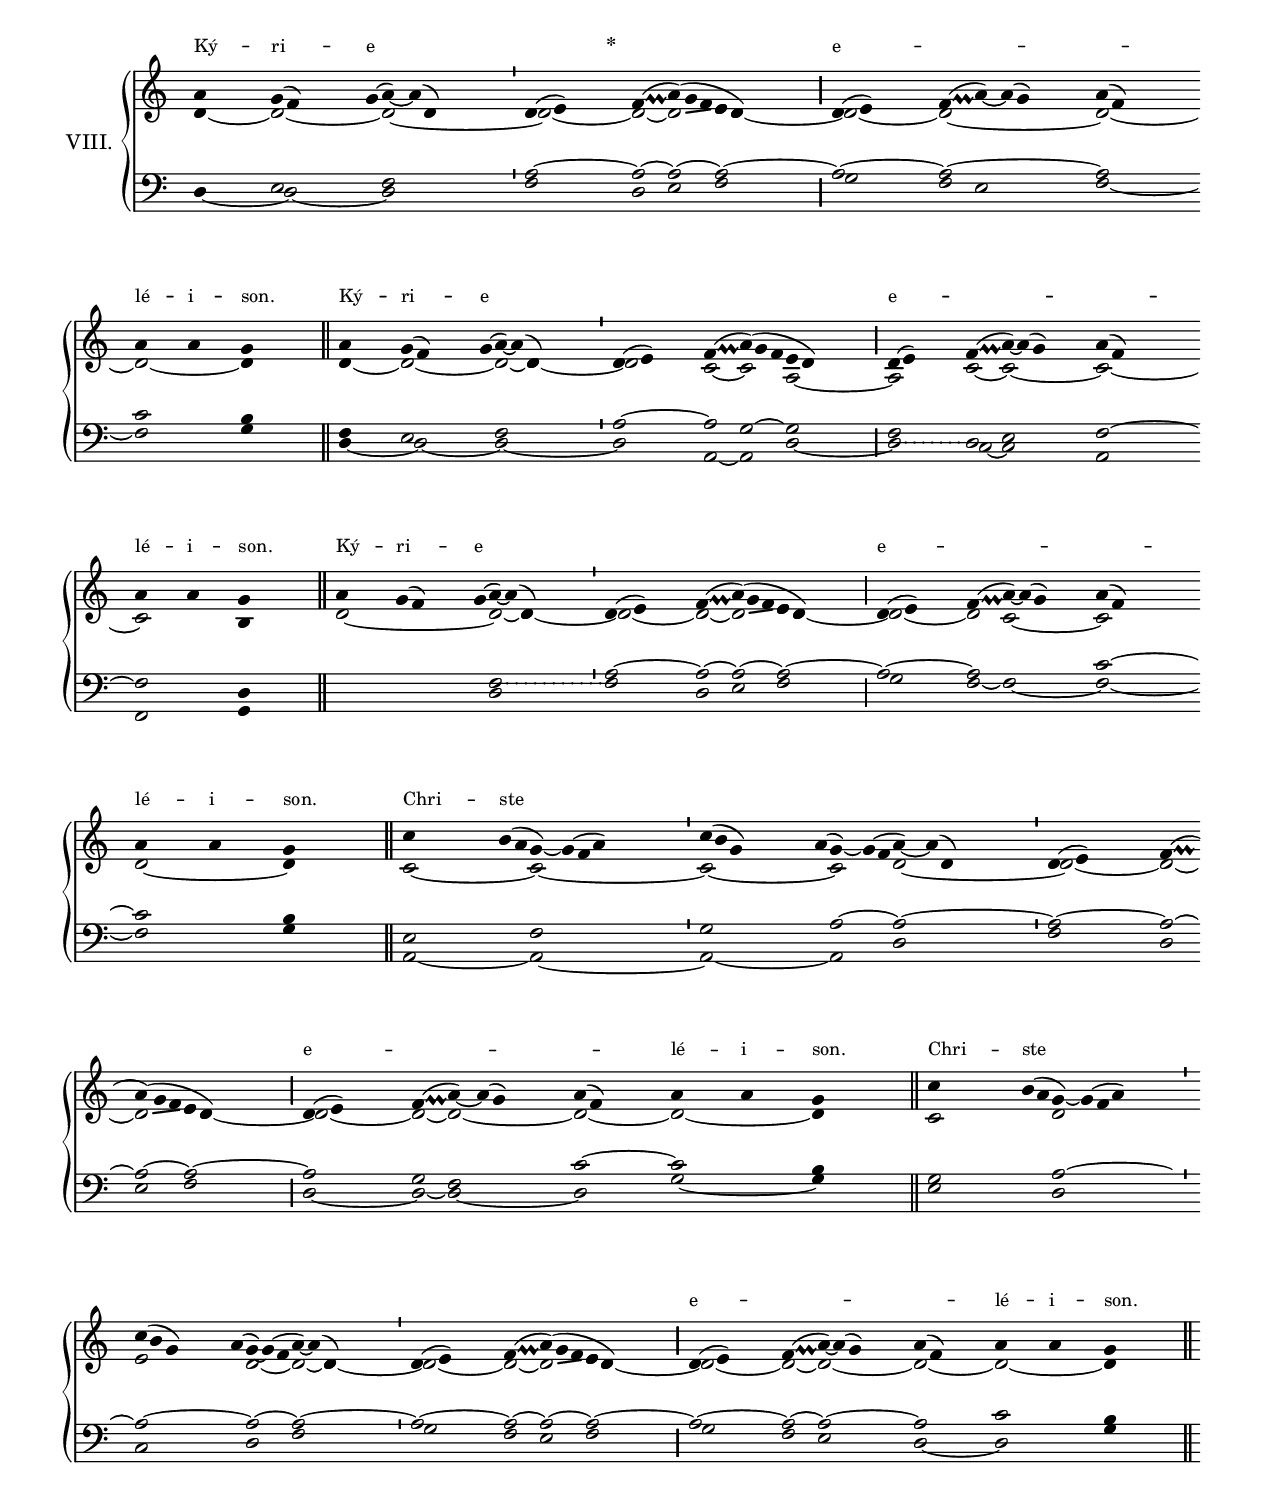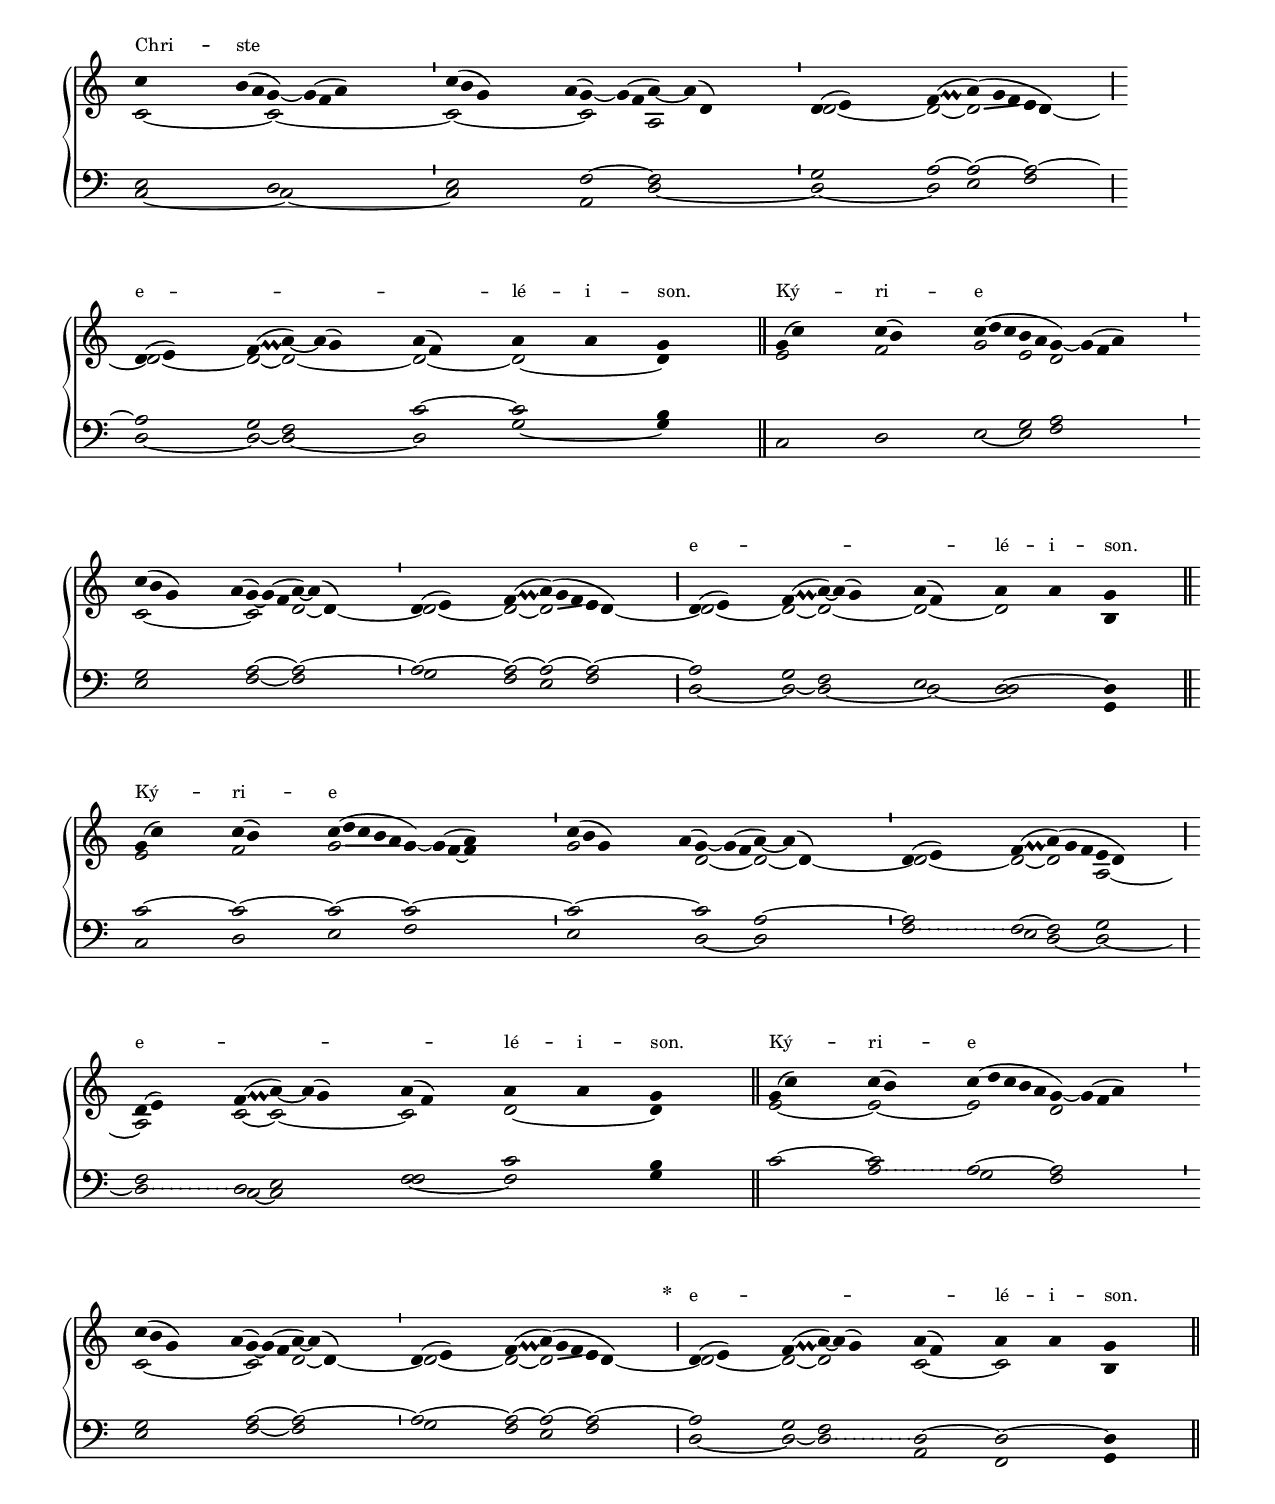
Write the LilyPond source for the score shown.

\version "2.18"
\include "gregorian.ly"
\include "noh2.ily"

%Page reference: page v.41
%(volume.page)

global = {
 \key g \mixolydian
 \cadenzaOn 
 \override Glissando #'thickness = #2.0
}

chantText = \lyricmode {
Ký -- ri -- e _ 
\set stanza = " * " _ 
e -- _ _ lé -- i -- son. 
Ký -- ri -- e _ _ 
e -- _ _ lé -- i -- son. 
Ký -- ri -- e _ _ 
e -- _ _ lé -- i -- son. 
Chri -- ste _ _ _ _ 
e -- _ _ lé -- i -- son. 
Chri -- ste _ _ _ _ 
e -- _ _ lé -- i -- son. 
Chri -- ste _ _ _ _ 
e -- _ _ lé -- i -- son. 
Ký -- ri -- e _ _ _ _ 
e -- _ _ lé -- i -- son. 
Ký -- ri -- e _ _ _ _ 
e -- _ _ lé -- i -- son. 
Ký -- ri -- e _ _ _ _ 
\set stanza = " * " 
e -- _ _ lé -- i -- son. }

chantMusic = {
\tieDown   a'4 g'4 ( f'4) g'4 ( a'4) ~ a'4 ( d'4) \divisioMinima
 d'4 ( e'4) f'4 ( \quil g' a'4 )( g'4 f'4 e'4 d'4) \divisioMaior
 d'4 ( e'4) f'4 ( \quil g' a'4) ~ a'4 ( g'4) a'4 ( f'4) \forceBreak
 a'4 a'4 g'4 \finalis
 a'4 g'4 ( f'4) g'4 ( a'4) ~ a'4 ( d'4) \divisioMinima
 d'4 ( e'4) f'4 ( \quil g' a'4 )(g'4 f'4 e'4 d'4) \divisioMaior
 d'4 ( e'4) f'4 ( \quil g' a'4) ~ a'4 ( g'4) a'4 ( f'4) \forceBreak
 a'4 a'4 g'4 \finalis
 a'4 g'4 ( f'4) g'4 ( a'4) ~ a'4 ( d'4) \divisioMinima
 d'4 ( e'4) f'4 ( \quil g' a'4 )(g'4 f'4 e'4 d'4) \divisioMaior
 d'4 ( e'4) f'4 ( \quil g' a'4) ~ a'4 ( g'4) a'4 ( f'4) \forceBreak
 a'4 a'4 g'4 \finalis
 c''4 b'4 ( a'4 g'4) ~ g'4 ( f'4 a'4) \divisioMinima
 c''4 ( b'4 g'4) a'4 ( g'4) ~ g'4 ( f'4 a'4) ~ a'4 ( d'4) \divisioMinima
 d'4 ( e'4) f'4 ( \quil g' \forceBreak
 a'4 )(g'4 f'4 e'4 d'4) \divisioMaior
 d'4 ( e'4) f'4 ( \quil g' a'4) ~ a'4 ( g'4) a'4 ( f'4) a'4 a'4 g'4 \finalis
 c''4 b'4 ( a'4 g'4) ~ g'4 ( f'4 a'4) \divisioMinima \forceBreak
 c''4 ( b'4 g'4) a'4 ( g'4) ~ g'4 ( f'4 a'4) ~ a'4 ( d'4) \divisioMinima
 d'4 ( e'4) f'4 ( \quil g' a'4 )( g'4 f'4 e'4 d'4) \divisioMaior
 d'4 ( e'4) f'4 ( \quil g' a'4) ~ a'4 ( g'4) a'4 ( f'4) a'4 a'4 g'4 \finalis
 \forceBreak
 c''4 b'4 ( a'4 g'4) ~ g'4 ( f'4 a'4) \divisioMinima
 c''4 ( b'4 g'4) a'4 ( g'4) ~ g'4 ( f'4 a'4) ~ a'4 ( d'4) \divisioMinima
 d'4 ( e'4) f'4 ( \quil g' a'4 )(g'4 f'4 e'4 d'4) \divisioMaior
 \forceBreak
 d'4 ( e'4) f'4 ( \quil g' a'4) ~ a'4 ( g'4) a'4 ( f'4) a'4 a'4 g'4 \finalis
 g'4 ( c''4) c''4 ( b'4) c''4 ( d''4 c''4 b'4 a'4 g'4) ~ g'4 ( f'4 a'4) \divisioMinima
 \forceBreak
 c''4 ( b'4 g'4) a'4 ( g'4) ~ g'4 ( f'4 a'4) ~ a'4 ( d'4) \divisioMinima
 d'4 ( e'4) f'4 ( \quil g' a'4 )(g'4 f'4 e'4 d'4) \divisioMaior
 d'4 ( e'4) f'4 ( \quil g' a'4) ~ a'4 ( g'4) a'4 ( f'4) a'4 a'4 g'4 \finalis
 \forceBreak
 g'4 ( c''4) c''4 ( b'4) c''4 ( d''4 c''4 b'4 a'4 g'4) ~ g'4 ( f'4 a'4) \divisioMinima
 c''4 ( b'4 g'4) a'4 ( g'4) ~ g'4 ( f'4 a'4) ~ a'4 ( d'4) \divisioMinima
 d'4 ( e'4) f'4 ( \quil g' a'4 )(g'4 f'4 e'4 d'4) \divisioMaior
 \forceBreak
 d'4 ( e'4) f'4 ( \quil g' a'4) ~ a'4 ( g'4) a'4 ( f'4) a'4 a'4 g'4 \finalis
 g'4 ( c''4) c''4 ( b'4) c''4 ( d''4 c''4 b'4 a'4 g'4) ~ g'4 ( f'4 a'4) \divisioMinima
 \forceBreak
 c''4 ( b'4 g'4) a'4 ( g'4) ~ g'4 ( f'4 a'4) ~ a'4 ( d'4) \divisioMinima
 d'4 ( e'4) f'4 ( \quil g' a'4 )(g'4 f'4 e'4 d'4) \divisioMaior
 d'4 ( e'4) f'4 ( \quil g' a'4) ~ a'4 ( g'4) a'4 ( f'4) a'4 a'4 g'4 \finalis

}

altoMusic = {
d'4 ~ d'2*3/2 ~ d'2*3/2 ~ \divisioMinima
d'2 ~ d'2 ~ d'2*3/2 -\tweak Glissando.Y-offset #-0.8 \glissando e'4 d'4 ~ \divisioMaior
d'2 ~ d'2*5/2 ~ d'2 ~ d'2 ~ d'4 \finalis
d'4 ~ d'2*3/2 ~ d'2 ~ d'4 ~ \divisioMinima
d'2 c'2 ~ c'2*3/2 a2 ~ \divisioMaior
a2 c'2 ~ c'2*3/2 ~ c'2 ~ c'2 b4 \finalis
d'2*4/2 ~ d'2 ~ d'4 ~ \divisioMinima
d'2 ~ d'2 ~ d'2*3/2 -\tweak Glissando.Y-offset #-0.8 \glissando e'4 d'4 ~ \divisioMaior
d'2 ~ d'2 c'2*3/2 ~ c'2 d'2 ~ d'4 \finalis
c'2*3/2 ~ c'2*4/2 ~ \divisioMinima
c'2*4/2 ~ c'2*3/2 d'2*3/2 ~ \divisioMinima
d'2 ~ d'2 ~ d'2*3/2 -\tweak Glissando.Y-offset #-0.8 \glissando e'4 d'4 ~ \divisioMaior
d'2 ~ d'2 ~ d'2*3/2 ~ d'2 ~ d'2 ~ d'4 \finalis
c'2*3/2 d'2*4/2 \divisioMinima
e'2*4/2 d'2*3/2 ~ d'2 ~ d'4 ~ \divisioMinima
d'2 ~ d'2 ~ d'2*3/2 -\tweak Glissando.Y-offset #-0.8 \glissando e'4 d'4 ~ \divisioMaior
d'2 ~ d'2 ~ d'2*3/2 ~ d'2 ~ d'2 ~ d'4 \finalis
c'2*3/2 ~ c'2*4/2 ~ \divisioMinima
c'2*4/2 ~ c'2*3/2 a2*3/2 \divisioMinima
d'2 ~ d'2 ~ d'2*3/2 -\tweak Glissando.Y-offset #-0.8 \glissando e'4 d'4 ~ \divisioMaior
d'2 ~ d'2 ~ d'2*3/2 ~ d'2 ~ d'2 ~ d'4 \finalis
e'2 f'2 g'2*3/2 e'2 d'2*4/2 \divisioMinima
c'2*4/2 ~ c'2*3/2 d'2 ~ d'4 ~ \divisioMinima
d'2 ~ d'2 ~ d'2*3/2 -\tweak Glissando.Y-offset #-0.8 \glissando e'4 d'4 ~ \divisioMaior
d'2 ~ d'2 ~ d'2*3/2 ~ d'2 ~ d'2 b4 \finalis
e'2 f'2 g'2*5/2 -\tweak Glissando.Y-offset #-0.8 \glissando g'4 g'4 f'4 ~ f'4 \divisioMinima
g'2*4/2 d'2*3/2 ~ d'2 ~ d'4 ~ \divisioMinima
d'2 ~ d'2 ~ d'2*3/2 a2 ~ \divisioMaior
a2 c'2 ~ c'2*3/2 ~ c'2 d'2 ~ d'4 \finalis
e'2 ~ e'2 ~ e'2*5/2 d'2*4/2 \divisioMinima
c'2*4/2 ~ c'2*3/2 d'2 ~ d'4 ~ \divisioMinima
d'2 ~ d'2 ~ d'2*3/2 -\tweak Glissando.Y-offset #-0.8 \glissando e'4 d'4 ~ \divisioMaior
d'2 ~ d'2 ~ d'2*3/2 c'2 ~ c'2 b4 \finalis
}

tenorMusic = {
r4 e2*3/2 f2*3/2 \divisioMinima
a2 ~ a2 ~ a2*3/2 ~ a2 ~ \divisioMaior
a2 ~ a2*5/2 ~ a2 c'2 b4 \finalis
f4 e2*3/2 f2*3/2 \divisioMinima
a2 ~ a2 g2*3/2 ~ g2 \divisioMaior
f2 d2 e2*3/2 f2 ~ f2 d4 \finalis
r2*4/2 f2*3/2 \divisioMinima
a2 ~ a2 ~ a2*3/2 ~ a2 ~ \divisioMaior
a2 ~ a2*5/2 c'2 ~ c'2 b4 \finalis
e2*3/2 f2*4/2 \divisioMinima
g2*4/2 a2*3/2 ~ a2*3/2 ~ \divisioMinima
a2 ~ a2 ~ a2*3/2 ~ a2 ~ \divisioMaior
a2 g2 f2*3/2 c'2 ~ c'2 b4 \finalis
g2*3/2 a2*4/2 ~ \divisioMinima
a2*4/2 ~ a2*3/2 ~ a2*3/2 ~ \divisioMinima
a2 ~ a2 ~ a2*3/2 ~ a2 ~ \divisioMaior
a2 ~ a2 ~ a2*3/2 ~ a2 c'2 b4 \finalis
e2*3/2 d2*4/2 \divisioMinima
e2*4/2 f2*3/2 ~ f2*3/2 \divisioMinima
g2 a2 ~ a2*3/2 ~ a2 ~ \divisioMaior
a2 g2 f2*3/2 c'2 ~ c'2 b4 \finalis
r2*7/2 g2 a2*4/2 \divisioMinima
g2*4/2 a2*3/2 ~ a2*3/2 ~ \divisioMinima
a2 ~ a2 ~ a2*3/2 ~ a2 ~ \divisioMaior
a2 g2 f2*3/2 e2 d2 ~ d4 \finalis
c'2 ~ c'2 ~ c'2*5/2 ~ c'2*4/2 ~ \divisioMinima
c'2*4/2 ~ c'2*3/2 a2*3/2 ~ \divisioMinima
a2 f2 ~ f2*3/2 g2 \divisioMaior
f2 d2 e2*3/2 \shiftRight f2 c'2 b4 \finalis
c'2 ~ c'2 a2*5/2 ~ a2*4/2 \divisioMinima
g2*4/2 a2*3/2 ~ a2*3/2 ~ \divisioMinima
a2 ~ a2 ~ a2*3/2 ~ a2 ~ \divisioMaior
a2 g2 f2*3/2 d2 ~ d2 ~ d4 \finalis
}

bassMusic = {
d4 ~ d2*3/2 ~ d2*3/2 \divisioMinima
f2 d2 e2*3/2 f2 \divisioMaior
g2 f2 e2*3/2 f2 ~ f2 g4 \finalis
d4 ~ d2*3/2 ~ d2*3/2 ~ \divisioMinima
d2 a,2 ~ a,2*3/2 d2 ~ \divisioMaior
d2 c2 ~ c2*3/2 a,2 f,2 g,4 \finalis
r2*4/2 d2*3/2 \divisioMinima
f2 d2 e2*3/2 f2 \divisioMaior
g2 f2 ~ f2*3/2 ~ f2 ~ f2 g4 \finalis
a,2*3/2 ~ a,2*4/2 ~ \divisioMinima
a,2*4/2 ~ a,2*3/2 d2*3/2 \divisioMinima
f2 d2 e2*3/2 f2 \divisioMaior
d2 ~ d2 ~ d2*3/2 ~ d2 g2 ~ g4 \finalis
e2*3/2 d2*4/2 \divisioMinima
c2*4/2 d2*3/2 f2*3/2 \divisioMinima
g2 f2 e2*3/2 f2 \divisioMaior
g2 f2 e2*3/2 d2 ~ d2 g4 \finalis
c2*3/2 ~ c2*4/2 ~ \divisioMinima
c2*4/2 a,2*3/2 d2*3/2 ~ \divisioMinima
d2 ~ d2 e2*3/2 f2 \divisioMaior
d2 ~ d2 ~ d2*3/2 ~ d2 g2 ~ g4 \finalis
c2 d2 e2*3/2 ~ e2 f2*4/2 \divisioMinima
e2*4/2 f2*3/2 ~ f2*3/2 \divisioMinima
g2 f2 e2*3/2 f2 \divisioMaior
d2 ~ d2 ~ d2*3/2 ~ d2 ~ \shiftRight d2 g,4 \finalis
c2 d2 e2*5/2 f2*4/2 \divisioMinima
e2*4/2 d2*3/2 ~ d2*3/2 \divisioMinima
f2 e2 d2*3/2 ~ d2 ~ \divisioMaior
d2 c2 ~ c2*3/2 f2 ~ f2 g4 \finalis
r2 a2 g2*5/2 f2*4/2 \divisioMinima
e2*4/2 f2*3/2 ~ f2*3/2 \divisioMinima
g2 f2 e2*3/2 f2 \divisioMaior
d2 ~ d2 ~ d2*3/2 a,2 f,2 g,4 \finalis
}

voiceLines = {
\voiceLineStyle


s2*44/2
\allowVoiceLineBreak
\voiceLine "down" "down" d2*2/2 d2*1/2


s2*13/2
\allowVoiceLineBreak
\voiceLine "down" "down" f2*3/2 f2*1/2


s2*201/2
\allowVoiceLineBreak
\voiceLine "down" "down" f2*2/2 f2*1/2

s2*6/2
\allowVoiceLineBreak
\voiceLine "down" "down" d2*2/2 d2*1/2


s2*11/2
\allowVoiceLineBreak
\voiceLine "down" "down" a2*2/2 a2*1/2


s2*31/2
\allowVoiceLineBreak
\voiceLine "down" "down" d2*3/2 d2*1/2


}

\score{
  <<
    \new Lyrics
    \new GrandStaff <<
      \set GrandStaff.autoBeaming = ##f
      \set GrandStaff.instrumentName = \markup \center-column {
        "VIII."
      }
      \new Staff = up <<
        \new Voice = "chant" {
          \voiceOne \global \chantMusic
        }
        \new Voice {
          \voiceTwo \global \altoMusic
        }
      >>

      \new Staff = down <<
        \clef bass
        \new Voice {
          \voiceOne \global \tenorMusic
        }
        \new Voice {
          \voiceTwo \global \bassMusic
        }
	\new Voice {
        \voiceThree \global \voiceLines
        }
      >>
    >>
    \context Lyrics {
      \lyricsto chant {
      \chantText
    }
    }
  >>
  \layout{
  }
  
}
